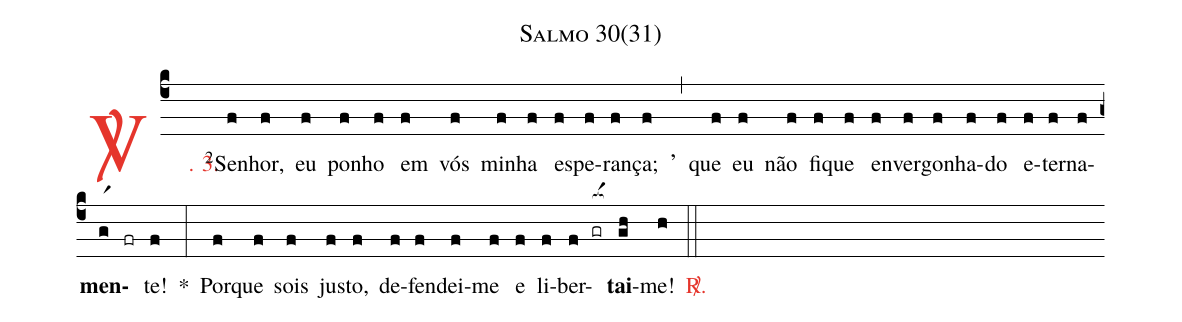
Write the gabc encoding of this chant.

name: Salmo 30(31);
%%
(c4)

<c><sp>V/</sp>. 3.</c>() <v>\VSup{2}</v>Se(f)nhor,(f) eu(f) po(f)nho(f) em(f) vós(f) mi(f)nha(f) es(f)pe(f)ran(f)ça;(f) <v>\large'</v>(,) que(f) eu(f) não(f) fi(f)que(f) en(f)ver(f)go(f)nha(f)do(f) e(f)ter(f)na(f)<b>men</b>(gr1)(fr)te!(f) *(:) Por(f)que(f) sois(f) jus(f)to,(f) de(f)fen(f)dei-(f)me(f) e(f) li(f)ber(f)<nlba>(gr[ocba:1{])<b>tai</b>(gh[ocba:0}])-me!</nlba>(h)

<c><sp>R/</sp>.</c>(::)
